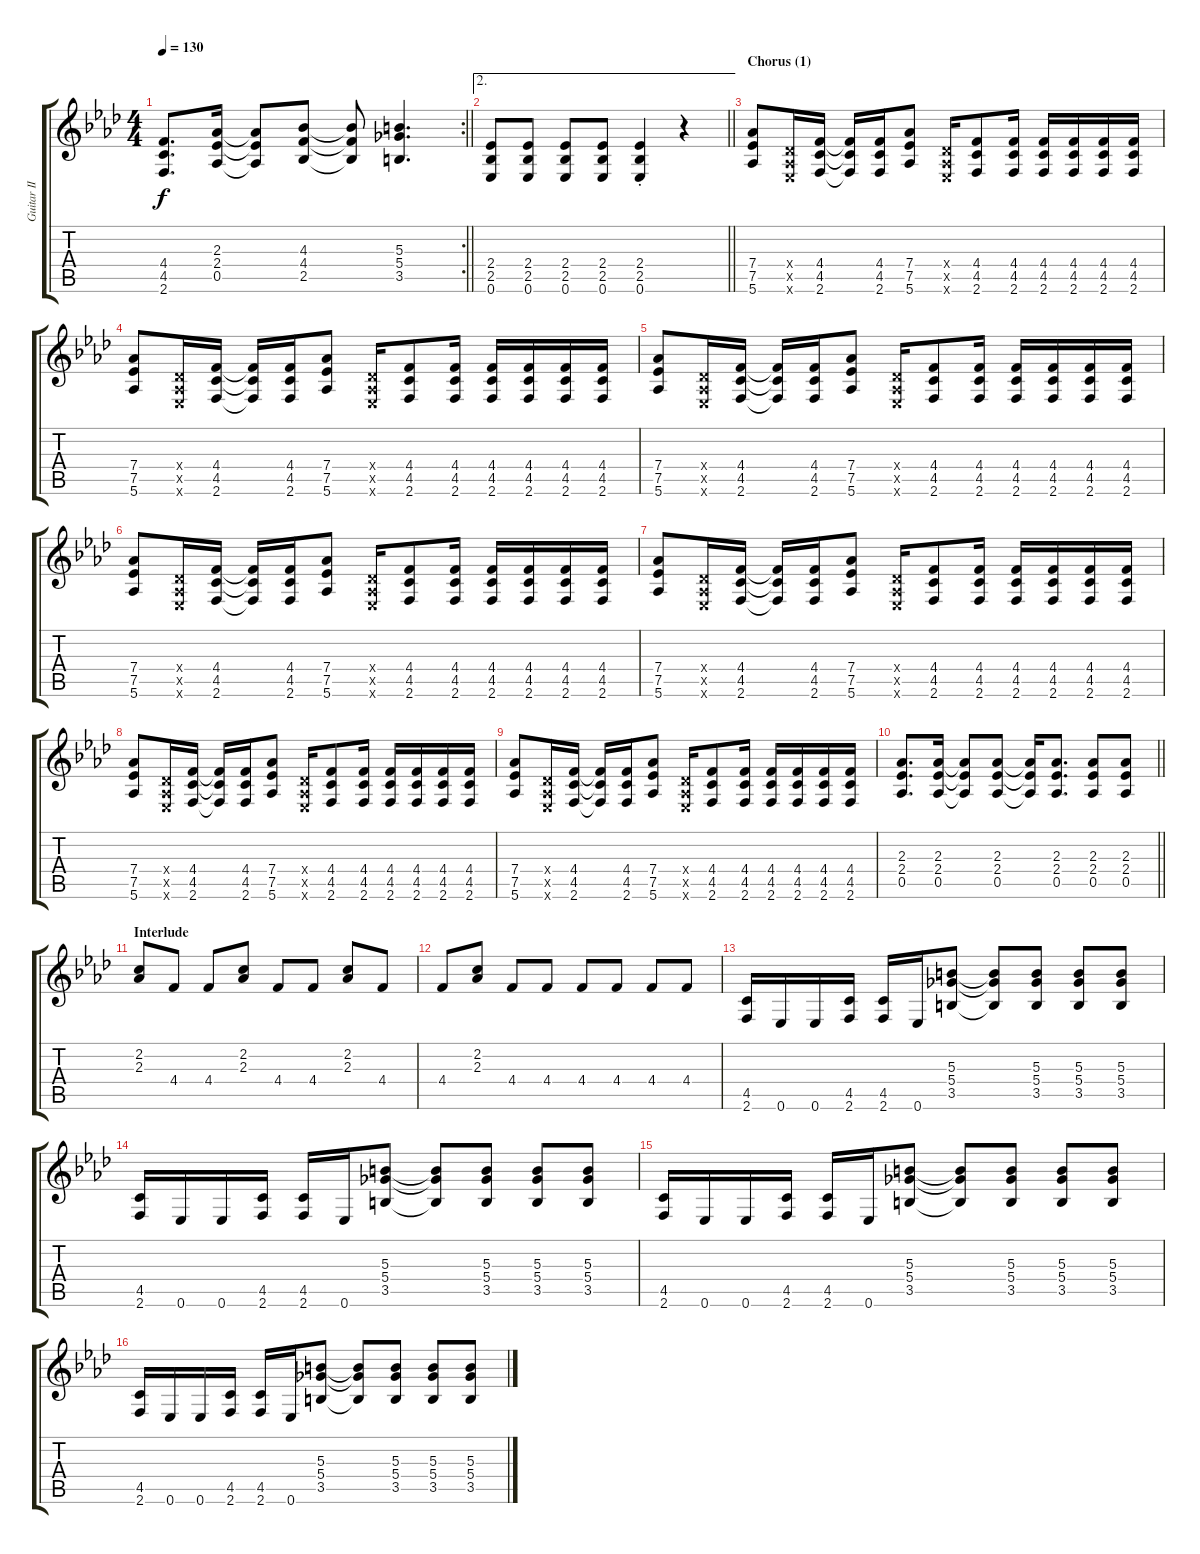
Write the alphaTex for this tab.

\track ("Guitar II" "Guitar II") {instrument distortionguitar}
\staff {score tabs}
\tuning (Eb4 Bb3 Gb3 Db3 Ab2 Eb2) {hide}
\rc 2
\ts (4 4)
\tempo 130
\clef g2
\barLineRight lightlight
\ks fminor
(4.4 4.5 2.6).8{d dy f} (2.3 2.4 0.5).16 (2.3{t} 2.4{t} 0.5{t}).8 (4.3 4.4 2.5).8 (4.3{t} 4.4{t} 2.5{t}).8 (5.3 5.4 3.5).4{d} |
\ae 2
\barLineRight lightlight
(2.4 2.5 0.6).8 (2.4 2.5 0.6).8 (2.4 2.5 0.6).8 (2.4 2.5 0.6).8 (2.4{st} 2.5{st} 0.6{st}).4 r.4 |
\section ("" "Chorus (1)")
(7.4 7.5 5.6).8 (0.4{x} 0.5{x} 0.6{x}).16 (4.4 4.5 2.6).16 (4.4{t} 4.5{t} 2.6{t}).16 (4.4 4.5 2.6).16 (7.4 7.5 5.6).8 (0.4{x} 0.5{x} 0.6{x}).16 (4.4 4.5 2.6).8 (4.4 4.5 2.6).16 (4.4 4.5 2.6).16 (4.4 4.5 2.6).16 (4.4 4.5 2.6).16 (4.4 4.5 2.6).16 |
(7.4 7.5 5.6).8 (0.4{x} 0.5{x} 0.6{x}).16 (4.4 4.5 2.6).16 (4.4{t} 4.5{t} 2.6{t}).16 (4.4 4.5 2.6).16 (7.4 7.5 5.6).8 (0.4{x} 0.5{x} 0.6{x}).16 (4.4 4.5 2.6).8 (4.4 4.5 2.6).16 (4.4 4.5 2.6).16 (4.4 4.5 2.6).16 (4.4 4.5 2.6).16 (4.4 4.5 2.6).16 |
(7.4 7.5 5.6).8 (0.4{x} 0.5{x} 0.6{x}).16 (4.4 4.5 2.6).16 (4.4{t} 4.5{t} 2.6{t}).16 (4.4 4.5 2.6).16 (7.4 7.5 5.6).8 (0.4{x} 0.5{x} 0.6{x}).16 (4.4 4.5 2.6).8 (4.4 4.5 2.6).16 (4.4 4.5 2.6).16 (4.4 4.5 2.6).16 (4.4 4.5 2.6).16 (4.4 4.5 2.6).16 |
(7.4 7.5 5.6).8 (0.4{x} 0.5{x} 0.6{x}).16 (4.4 4.5 2.6).16 (4.4{t} 4.5{t} 2.6{t}).16 (4.4 4.5 2.6).16 (7.4 7.5 5.6).8 (0.4{x} 0.5{x} 0.6{x}).16 (4.4 4.5 2.6).8 (4.4 4.5 2.6).16 (4.4 4.5 2.6).16 (4.4 4.5 2.6).16 (4.4 4.5 2.6).16 (4.4 4.5 2.6).16 |
(7.4 7.5 5.6).8 (0.4{x} 0.5{x} 0.6{x}).16 (4.4 4.5 2.6).16 (4.4{t} 4.5{t} 2.6{t}).16 (4.4 4.5 2.6).16 (7.4 7.5 5.6).8 (0.4{x} 0.5{x} 0.6{x}).16 (4.4 4.5 2.6).8 (4.4 4.5 2.6).16 (4.4 4.5 2.6).16 (4.4 4.5 2.6).16 (4.4 4.5 2.6).16 (4.4 4.5 2.6).16 |
(7.4 7.5 5.6).8 (0.4{x} 0.5{x} 0.6{x}).16 (4.4 4.5 2.6).16 (4.4{t} 4.5{t} 2.6{t}).16 (4.4 4.5 2.6).16 (7.4 7.5 5.6).8 (0.4{x} 0.5{x} 0.6{x}).16 (4.4 4.5 2.6).8 (4.4 4.5 2.6).16 (4.4 4.5 2.6).16 (4.4 4.5 2.6).16 (4.4 4.5 2.6).16 (4.4 4.5 2.6).16 |
(7.4 7.5 5.6).8 (0.4{x} 0.5{x} 0.6{x}).16 (4.4 4.5 2.6).16 (4.4{t} 4.5{t} 2.6{t}).16 (4.4 4.5 2.6).16 (7.4 7.5 5.6).8 (0.4{x} 0.5{x} 0.6{x}).16 (4.4 4.5 2.6).8 (4.4 4.5 2.6).16 (4.4 4.5 2.6).16 (4.4 4.5 2.6).16 (4.4 4.5 2.6).16 (4.4 4.5 2.6).16 |
\barLineRight lightlight
(2.3 2.4 0.5).8{d} (2.3 2.4 0.5).16 (2.3{t} 2.4{t} 0.5{t}).8 (2.3 2.4 0.5).8 (2.3{t} 2.4{t} 0.5{t}).16 (2.3 2.4 0.5).8{d} (2.3 2.4 0.5).8 (2.3 2.4 0.5).8 |
\section ("" "Interlude")
(2.2 2.3).8 4.4.8 4.4.8 (2.2 2.3).8 4.4.8 4.4.8 (2.2 2.3).8 4.4.8 |
4.4.8 (2.2 2.3).8 4.4.8 4.4.8 4.4.8 4.4.8 4.4.8 4.4.8 |
(4.5 2.6).16 0.6.16 0.6.16 (4.5 2.6).16 (4.5 2.6).16 0.6.16 (5.3 5.4 3.5).8 (5.3{t} 5.4{t} 3.5{t}).8 (5.3 5.4 3.5).8 (5.3 5.4 3.5).8 (5.3 5.4 3.5).8 |
(4.5 2.6).16 0.6.16 0.6.16 (4.5 2.6).16 (4.5 2.6).16 0.6.16 (5.3 5.4 3.5).8 (5.3{t} 5.4{t} 3.5{t}).8 (5.3 5.4 3.5).8 (5.3 5.4 3.5).8 (5.3 5.4 3.5).8 |
(4.5 2.6).16 0.6.16 0.6.16 (4.5 2.6).16 (4.5 2.6).16 0.6.16 (5.3 5.4 3.5).8 (5.3{t} 5.4{t} 3.5{t}).8 (5.3 5.4 3.5).8 (5.3 5.4 3.5).8 (5.3 5.4 3.5).8 |
(4.5 2.6).16 0.6.16 0.6.16 (4.5 2.6).16 (4.5 2.6).16 0.6.16 (5.3 5.4 3.5).8 (5.3{t} 5.4{t} 3.5{t}).8 (5.3 5.4 3.5).8 (5.3 5.4 3.5).8 (5.3 5.4 3.5).8
